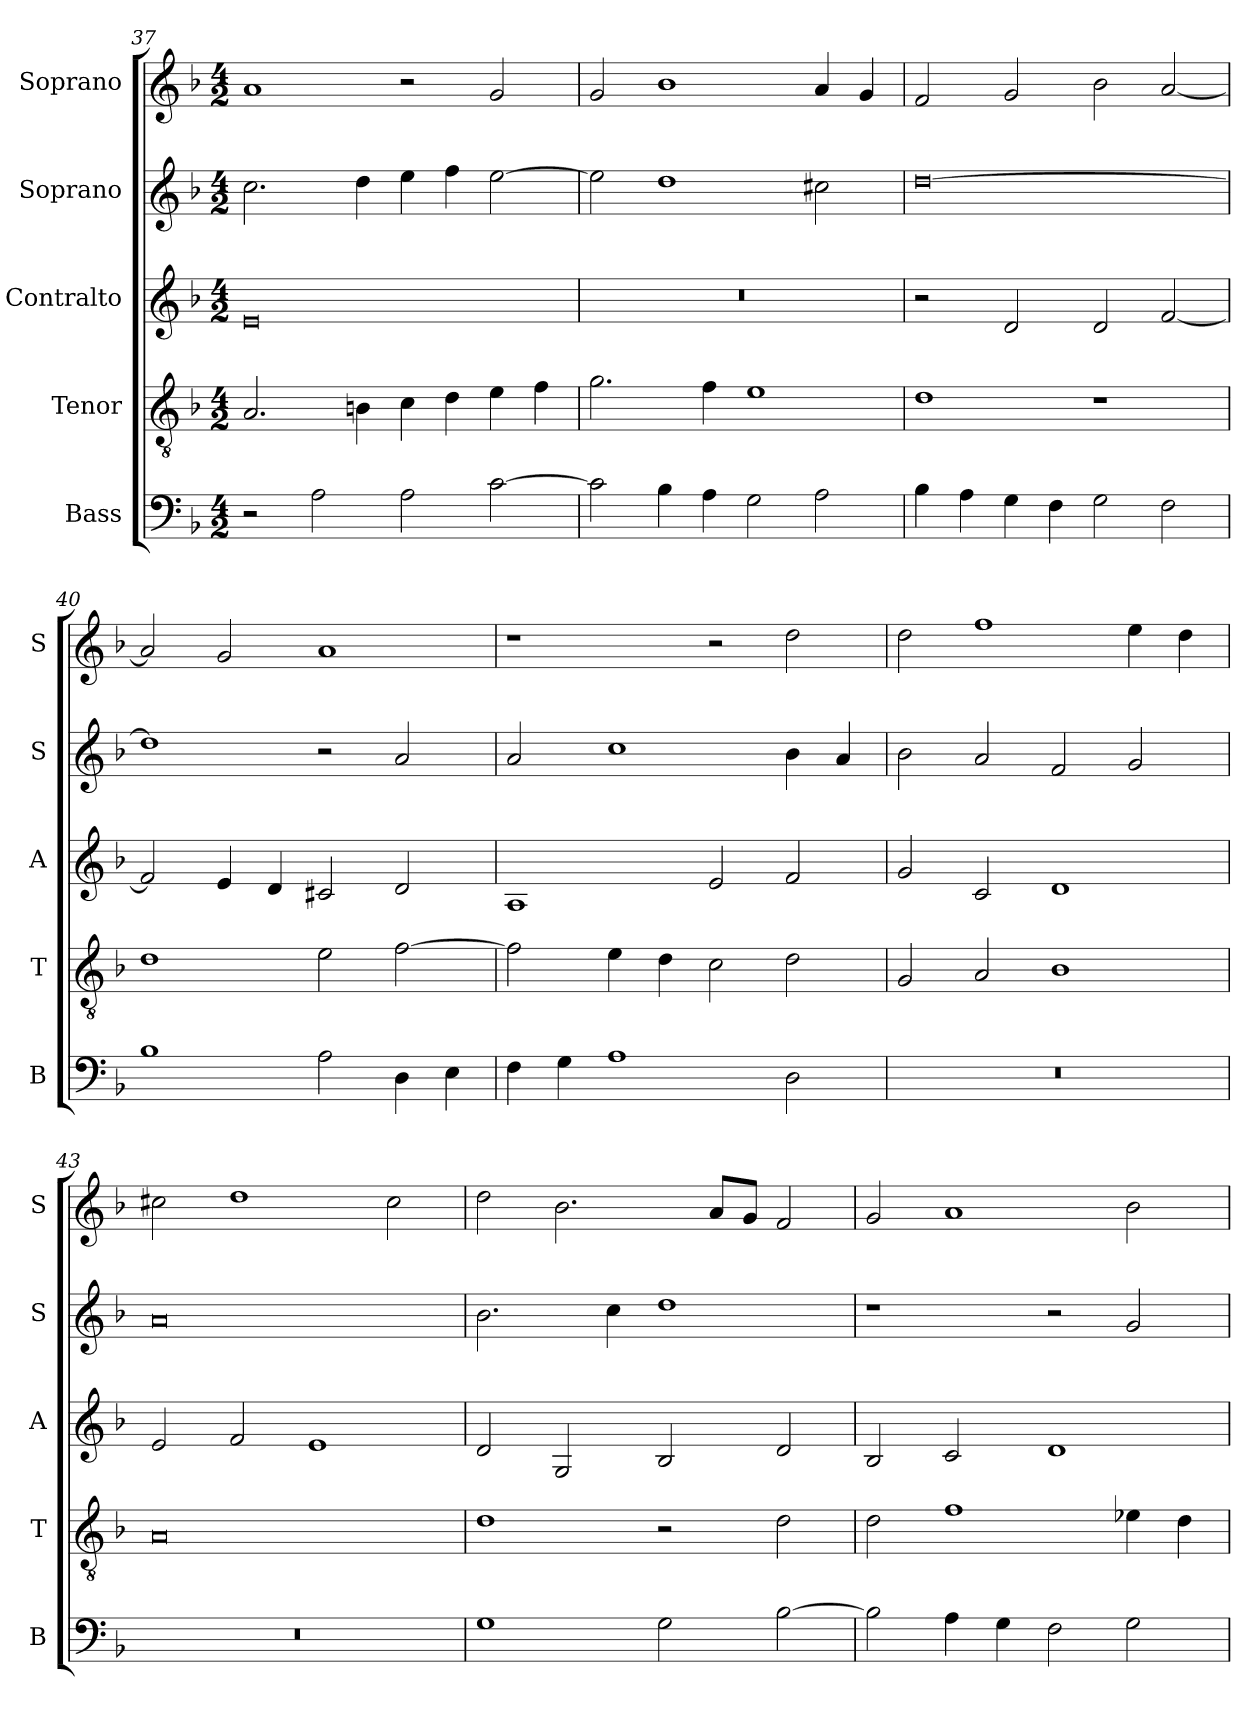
**kern	**kern	**kern	**kern	**kern
*part5	*part4	*part3	*part2	*part1
*staff5	*staff4	*staff3	*staff2	*staff1
*I"Bass	*I"Tenor	*I"Contralto	*I"Soprano	*I"Soprano
*I'B	*I'T	*I'A	*I'S	*I'S
*clefF4	*clefGv2	*clefG2	*clefG2	*clefG2
*k[b-]	*k[b-]	*k[b-]	*k[b-]	*k[b-]
*G:dor	*G:dor	*G:dor	*G:dor	*G:dor
*M4/2	*M4/2	*M4/2	*M4/2	*M4/2
=37	=37	=37	=37	=37
2r	2.A	0e	2.cc	1a
2A	.	.	.	.
.	4Bn	.	4dd	.
2A	4c	.	4ee	2r
.	4d	.	4ff	.
[2c	4e	.	[2ee	2g
.	4f	.	.	.
=38	=38	=38	=38	=38
2c]	2.g	0r	2ee]	2g
4B-	.	.	1dd	1b-
4A	4f	.	.	.
2G	1e	.	.	.
2A	.	.	2cc#X	4a
.	.	.	.	4g
=39	=39	=39	=39	=39
4B-	1d	2r	[0dd	2f
4A	.	.	.	.
4G	.	2d	.	2g
4F	.	.	.	.
2G	1r	2d	.	2b-
2F	.	[2f	.	[2a
=40	=40	=40	=40	=40
1B-	1d	2f]	1dd]	2a]
.	.	4e	.	2g
.	.	4d	.	.
2A	2e	2c#X	2r	1a
4D	[2f	2d	2a	.
4E	.	.	.	.
=41	=41	=41	=41	=41
4F	2f]	1A	2a	1r
4G	.	.	.	.
1A	4e	.	1cc	.
.	4d	.	.	.
.	2c	2e	.	2r
2D	2d	2f	4b-	2dd
.	.	.	4a	.
=42	=42	=42	=42	=42
0r	2G	2g	2b-	2dd
.	2A	2c	2a	1ff
.	1B-	1d	2f	.
.	.	.	2g	4ee
.	.	.	.	4dd
=43	=43	=43	=43	=43
0r	0A	2e	0a	2cc#X
.	.	2f	.	1dd
.	.	1e	.	.
.	.	.	.	2cc#
=44	=44	=44	=44	=44
1G	1d	2d	2.b-	2dd
.	.	2G	.	2.b-
.	.	.	4cc	.
2G	2r	2B-	1dd	.
.	.	.	.	8a/L
.	.	.	.	8g/J
[2B-	2d	2d	.	2f
=45	=45	=45	=45	=45
2B-]	2d	2B-	1r	2g
4A	1f	2c	.	1a
4G	.	.	.	.
2F	.	1d	2r	.
2G	4e-X	.	2g	2b-
.	4d	.	.	.
=	=	=	=	=
*-	*-	*-	*-	*-
